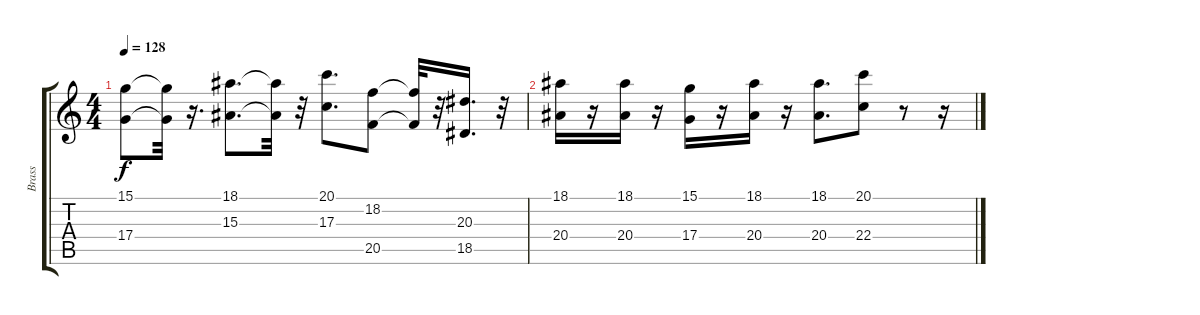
\track ("Brass" "Brass") {instrument brasssection}
\staff {score tabs}
\tuning (E4 B3 G3 D3 A2 E2) {hide}
\ts (4 4)
\tempo 128
\clef g2
\ks c
(15.1 17.4).8{dy f} (15.1{t} 17.4{t}).32 r.16{d} (18.1 15.3).8{d} (18.1{t} 15.3{t}).32 r.32 (20.1 17.3).8{d} (18.2 20.5).8 (18.2{t} 20.5{t}).32 r.32 (20.3 18.5).16{d} r.32 |
(18.1 20.4).16 r.16 (18.1 20.4).16 r.16 (15.1 17.4).16 r.16 (18.1 20.4).16 r.16 (18.1 20.4).8{d} (20.1 22.4).8 r.8 r.16
